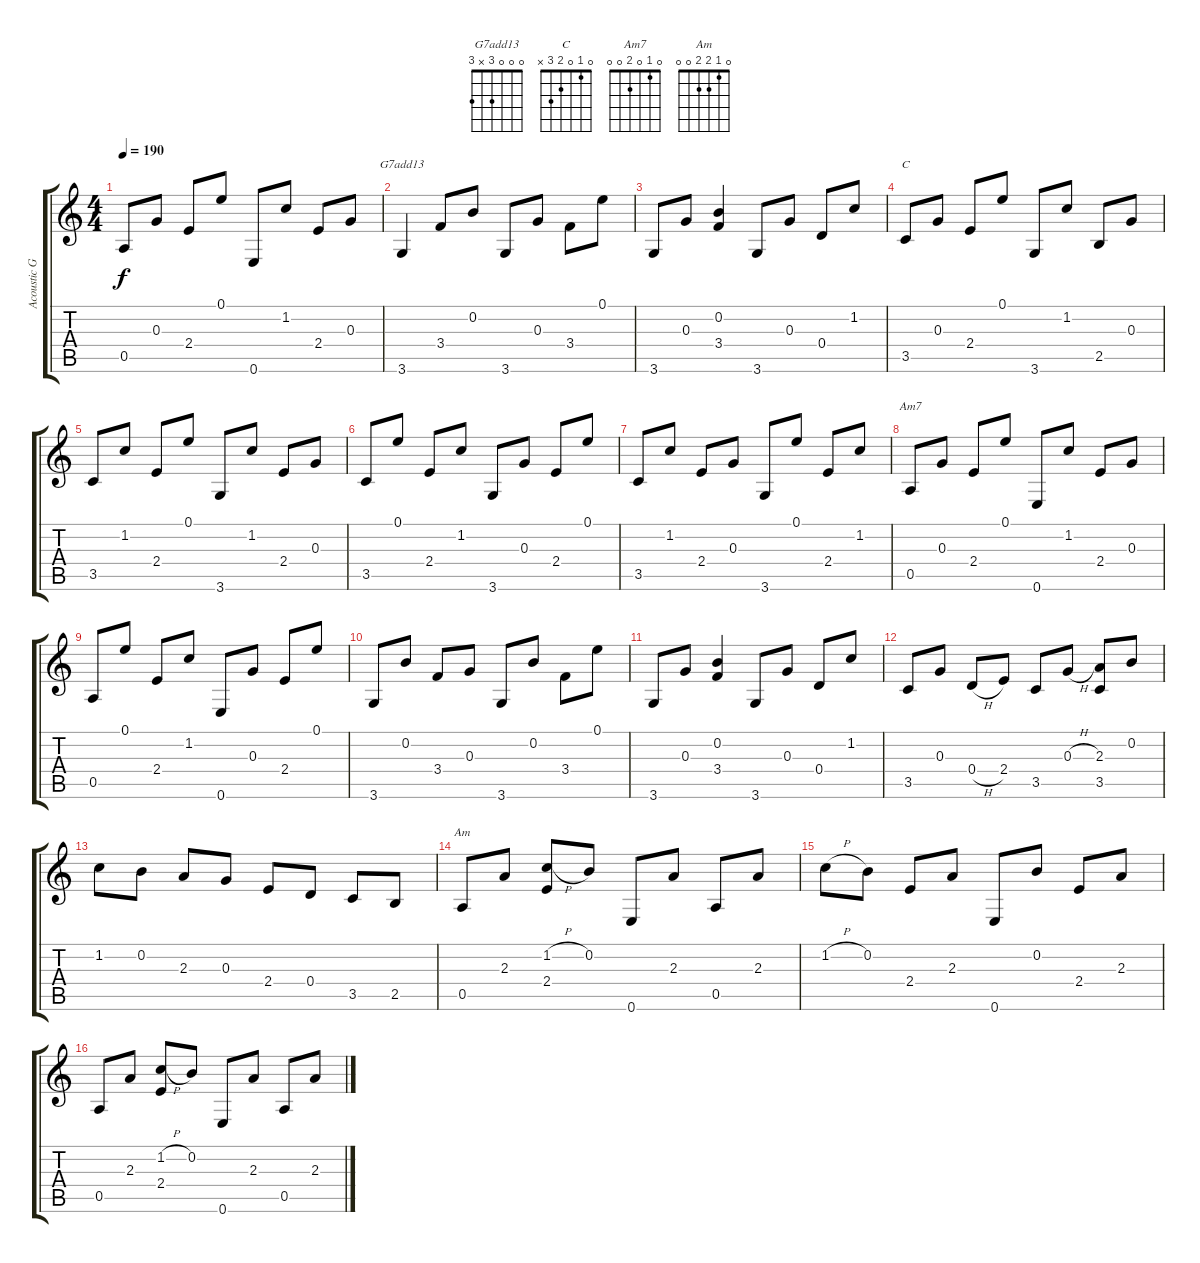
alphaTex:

\track ("Acoustic Guitar" "Acoustic G") {instrument acousticguitarnylon}
\staff {score tabs}
\tuning (E4 B3 G3 D3 A2 E2) {hide}
\chord ("G7add13" 0 0 0 3 x 3)
\chord ("C" 0 1 0 2 3 x)
\chord ("Am7" 0 1 0 2 0 0)
\chord ("Am" 0 1 2 2 0 0)
\ts (4 4)
\tempo 190
\clef g2
\ks c
0.5.8{dy f} 0.3.8 2.4.8 0.1.8 0.6.8 1.2.8 2.4.8 0.3.8 |
3.6.4{ch "G7add13"} 3.4.8 0.2.8 3.6.8 0.3.8 3.4.8 0.1.8 |
3.6.8 0.3.8 (0.2 3.4).4 3.6.8 0.3.8 0.4.8 1.2.8 |
3.5.8{ch "C"} 0.3.8 2.4.8 0.1.8 3.6.8 1.2.8 2.5.8 0.3.8 |
3.5.8 1.2.8 2.4.8 0.1.8 3.6.8 1.2.8 2.4.8 0.3.8 |
3.5.8 0.1.8 2.4.8 1.2.8 3.6.8 0.3.8 2.4.8 0.1.8 |
3.5.8 1.2.8 2.4.8 0.3.8 3.6.8 0.1.8 2.4.8 1.2.8 |
0.5.8{ch "Am7"} 0.3.8 2.4.8 0.1.8 0.6.8 1.2.8 2.4.8 0.3.8 |
0.5.8 0.1.8 2.4.8 1.2.8 0.6.8 0.3.8 2.4.8 0.1.8 |
3.6.8 0.2.8 3.4.8 0.3.8 3.6.8 0.2.8 3.4.8 0.1.8 |
3.6.8 0.3.8 (0.2 3.4).4 3.6.8 0.3.8 0.4.8 1.2.8 |
3.5.8 0.3.8 0.4{h}.8 2.4.8 3.5.8 0.3{h}.8 (2.3 3.5).8 0.2.8 |
1.2.8 0.2.8 2.3.8 0.3.8 2.4.8 0.4.8 3.5.8 2.5.8 |
0.5.8{ch "Am"} 2.3.8 (1.2{h} 2.4).8 0.2.8 0.6.8 2.3.8 0.5.8 2.3.8 |
1.2{h}.8 0.2.8 2.4.8 2.3.8 0.6.8 0.2.8 2.4.8 2.3.8 |
0.5.8 2.3.8 (1.2{h} 2.4).8 0.2.8 0.6.8 2.3.8 0.5.8 2.3.8
